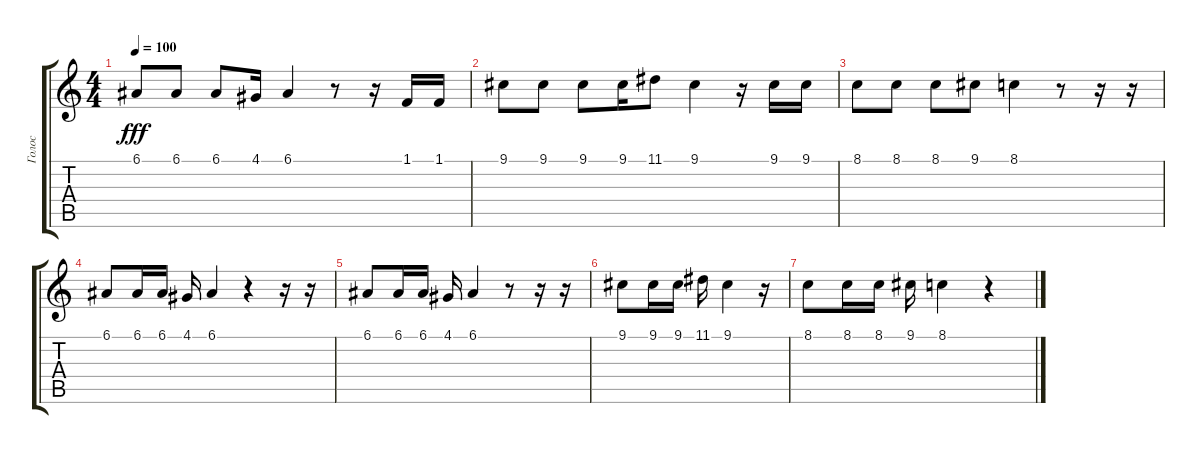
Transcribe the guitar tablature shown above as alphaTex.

\track ("Голос" "Голос") {instrument stringensemble1}
\staff {score tabs}
\tuning (E4 B3 G3 D3 A2 E2) {hide}
\ts (4 4)
\tempo 100
\clef g2
\ks c
6.1.8{dy fff} 6.1.8 6.1.8 4.1.16 6.1.4 r.8 r.16 1.1.16 1.1.16 |
9.1.8 9.1.8 9.1.8 9.1.16 11.1.8 9.1.4 r.16 9.1.16 9.1.16 |
8.1.8 8.1.8 8.1.8 9.1.8 8.1.4 r.8 r.16 r.16 |
6.1.8 6.1.16 6.1.16 4.1.16 6.1.4 r.4 r.16 r.16 |
6.1.8 6.1.16 6.1.16 4.1.16 6.1.4 r.8 r.16 r.16 |
9.1.8 9.1.16 9.1.16 11.1.16 9.1.4 r.16 |
8.1.8 8.1.16 8.1.16 9.1.16 8.1.4 r.4
